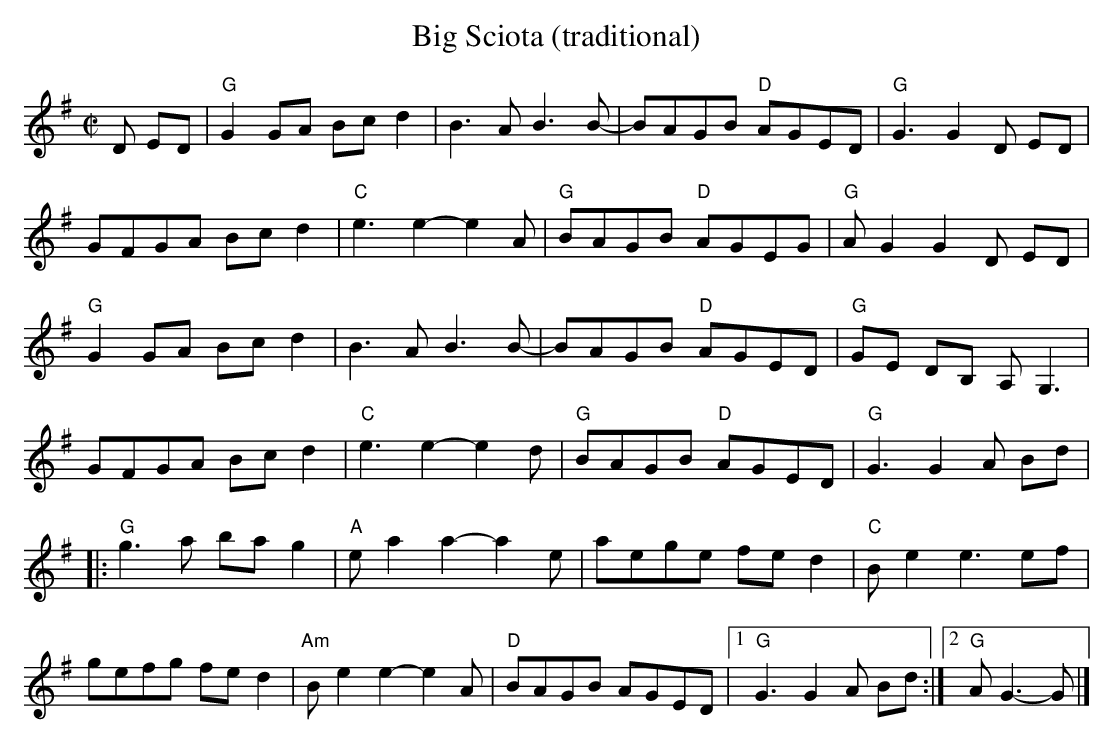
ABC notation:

X:1
T: Big Sciota (traditional)
M: C|
L: 1/8
K: G
D ED |\
"G"G2GA Bcd2 | B3A B3 B- | BAGB "D"AGED | "G"G3 G2 D ED |
GFGA Bcd2 | "C"e3 e2-e2A | "G"BAGB "D"AGEG | "G"AG2 G2 D ED |
"G"G2GA Bcd2 | B3A B3 B- | BAGB "D"AGED | "G"GE DB, A,G,3 |
GFGA Bcd2 | "C"e3 e2-e2 d | "G"BAGB "D"AGED | "G"G3 G2 A Bd |
|:\
"G"g3a ba g2 | "A"e a2 a2-a2 e | aege fe d2 | "C"Be2 e3ef |
gefg fed2 | "Am"Be2 e2-e2A | "D"BAGB AGED |1 "G"G3 G2 A Bd :|2 "G"AG3-G |]
